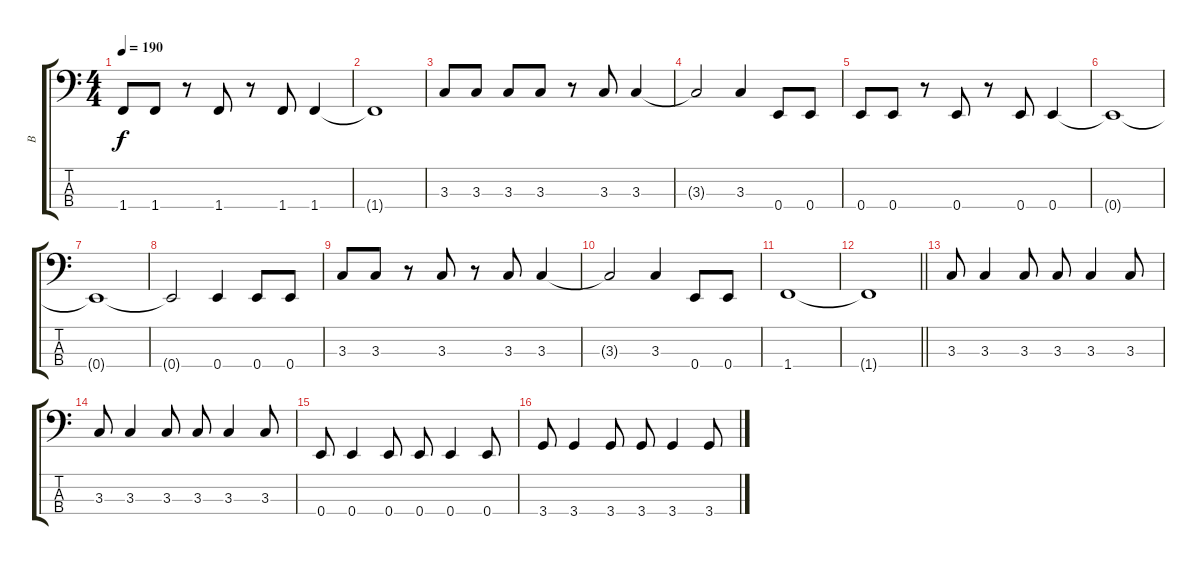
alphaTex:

\track ("B" "B") {instrument electricbassfinger}
\staff {score tabs}
\tuning (G2 D2 A1 E1) {hide}
\ts (4 4)
\tempo 190
\clef f4
\ks c
1.4.8{dy f} 1.4.8 r.8 1.4.8 r.8 1.4.8 1.4.4 |
1.4{t}.1 |
3.3.8 3.3.8 3.3.8 3.3.8 r.8 3.3.8 3.3.4 |
3.3{t}.2 3.3.4 0.4.8 0.4.8 |
0.4.8 0.4.8 r.8 0.4.8 r.8 0.4.8 0.4.4 |
0.4{t}.1 |
0.4{t}.1 |
0.4{t}.2 0.4.4 0.4.8 0.4.8 |
3.3.8 3.3.8 r.8 3.3.8 r.8 3.3.8 3.3.4 |
3.3{t}.2 3.3.4 0.4.8 0.4.8 |
1.4.1 |
\barLineRight lightlight
1.4{t}.1 |
\section ("" "")
3.3.8 3.3.4 3.3.8 3.3.8 3.3.4 3.3.8 |
3.3.8 3.3.4 3.3.8 3.3.8 3.3.4 3.3.8 |
0.4.8 0.4.4 0.4.8 0.4.8 0.4.4 0.4.8 |
3.4.8 3.4.4 3.4.8 3.4.8 3.4.4 3.4.8
